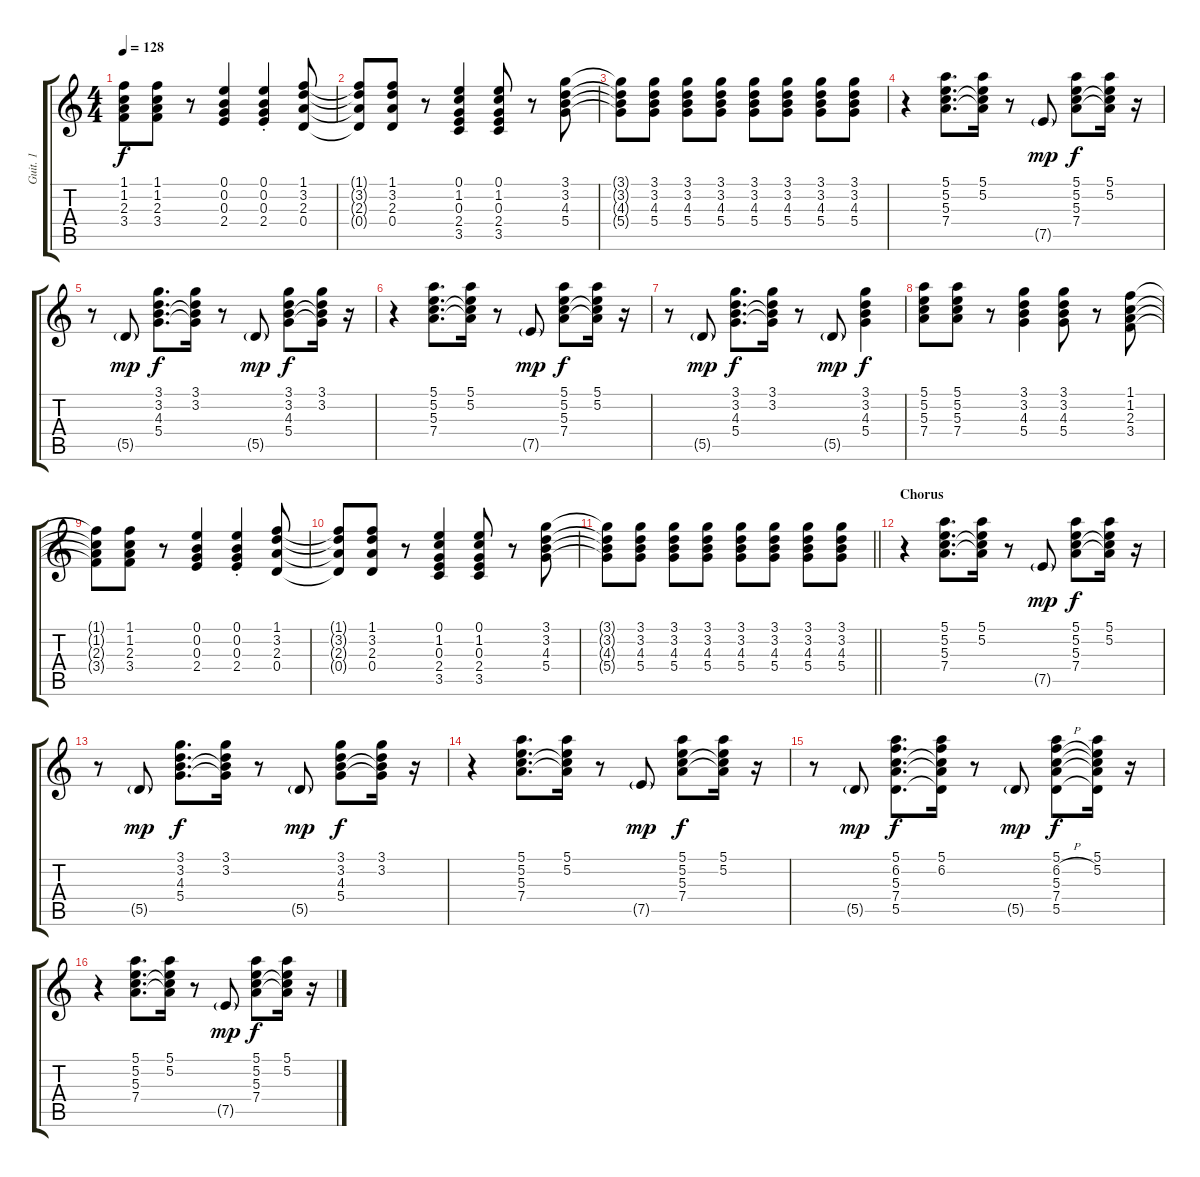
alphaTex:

\track ("Guit. 1" "Guit. 1") {instrument overdrivenguitar}
\staff {score tabs}
\tuning (E4 B3 G3 D3 A2 E2) {hide}
\ts (4 4)
\tempo 128
\clef g2
\ks c
(1.1{t} 1.2{t} 2.3{t} 3.4{t}).8{dy f} (1.1 1.2 2.3 3.4).8 r.8 (0.1 0.2 0.3 2.4).4 (0.1{st} 0.2{st} 0.3{st} 2.4{st}).4 (1.1 3.2 2.3 0.4).8 |
(1.1{t} 3.2{t} 2.3{t} 0.4{t}).8 (1.1 3.2 2.3 0.4).8 r.8 (0.1 1.2 0.3 2.4 3.5).4 (0.1 1.2 0.3 2.4 3.5).8 r.8 (3.1 3.2 4.3 5.4).8 |
(3.1{t} 3.2{t} 4.3{t} 5.4{t}).8 (3.1 3.2 4.3 5.4).8 (3.1 3.2 4.3 5.4).8 (3.1 3.2 4.3 5.4).8 (3.1 3.2 4.3 5.4).8 (3.1 3.2 4.3 5.4).8 (3.1 3.2 4.3 5.4).8 (3.1 3.2 4.3 5.4).8 |
r.4 (5.1 5.2 5.3 7.4).8{d} (5.1 5.2 5.3{t} 7.4{t}).16 r.8 7.5{g}.8{dy mp} (5.1 5.2 5.3 7.4).8{dy f} (5.1 5.2 5.3{t} 7.4{t}).16 r.16 |
r.8 5.5{g}.8{dy mp} (3.1 3.2 4.3 5.4).8{d dy f} (3.1 3.2 4.3{t} 5.4{t}).16 r.8 5.5{g}.8{dy mp} (3.1 3.2 4.3 5.4).8{dy f} (3.1 3.2 4.3{t} 5.4{t}).16 r.16 |
r.4 (5.1 5.2 5.3 7.4).8{d} (5.1 5.2 5.3{t} 7.4{t}).16 r.8 7.5{g}.8{dy mp} (5.1 5.2 5.3 7.4).8{dy f} (5.1 5.2 5.3{t} 7.4{t}).16 r.16 |
r.8 5.5{g}.8{dy mp} (3.1 3.2 4.3 5.4).8{d dy f} (3.1 3.2 4.3{t} 5.4{t}).16 r.8 5.5{g}.8{dy mp} (3.1 3.2 4.3 5.4).4{dy f} |
(5.1 5.2 5.3 7.4).8 (5.1 5.2 5.3 7.4).8 r.8 (3.1 3.2 4.3 5.4).4 (3.1 3.2 4.3 5.4).8 r.8 (1.1 1.2 2.3 3.4).8 |
(1.1{t} 1.2{t} 2.3{t} 3.4{t}).8 (1.1 1.2 2.3 3.4).8 r.8 (0.1 0.2 0.3 2.4).4 (0.1{st} 0.2{st} 0.3{st} 2.4{st}).4 (1.1 3.2 2.3 0.4).8 |
(1.1{t} 3.2{t} 2.3{t} 0.4{t}).8 (1.1 3.2 2.3 0.4).8 r.8 (0.1 1.2 0.3 2.4 3.5).4 (0.1 1.2 0.3 2.4 3.5).8 r.8 (3.1 3.2 4.3 5.4).8 |
\barLineRight lightlight
(3.1{t} 3.2{t} 4.3{t} 5.4{t}).8 (3.1 3.2 4.3 5.4).8 (3.1 3.2 4.3 5.4).8 (3.1 3.2 4.3 5.4).8 (3.1 3.2 4.3 5.4).8 (3.1 3.2 4.3 5.4).8 (3.1 3.2 4.3 5.4).8 (3.1 3.2 4.3 5.4).8 |
\section ("" "Chorus")
r.4 (5.1 5.2 5.3 7.4).8{d} (5.1 5.2 5.3{t} 7.4{t}).16 r.8 7.5{g}.8{dy mp} (5.1 5.2 5.3 7.4).8{dy f} (5.1 5.2 5.3{t} 7.4{t}).16 r.16 |
r.8 5.5{g}.8{dy mp} (3.1 3.2 4.3 5.4).8{d dy f} (3.1 3.2 4.3{t} 5.4{t}).16 r.8 5.5{g}.8{dy mp} (3.1 3.2 4.3 5.4).8{dy f} (3.1 3.2 4.3{t} 5.4{t}).16 r.16 |
r.4 (5.1 5.2 5.3 7.4).8{d} (5.1 5.2 5.3{t} 7.4{t}).16 r.8 7.5{g}.8{dy mp} (5.1 5.2 5.3 7.4).8{dy f} (5.1 5.2 5.3{t} 7.4{t}).16 r.16 |
r.8 5.5{g}.8{dy mp} (5.1 6.2 5.3 7.4 5.5).8{d dy f} (5.1 6.2 5.3{t} 7.4{t} 5.5{t}).16 r.8 5.5{g}.8{dy mp} (5.1 6.2{h} 5.3 7.4 5.5).8{dy f} (5.1 5.2 5.3{t} 7.4{t} 5.5{t}).16 r.16 |
r.4 (5.1 5.2 5.3 7.4).8{d} (5.1 5.2 5.3{t} 7.4{t}).16 r.8 7.5{g}.8{dy mp} (5.1 5.2 5.3 7.4).8{dy f} (5.1 5.2 5.3{t} 7.4{t}).16 r.16
